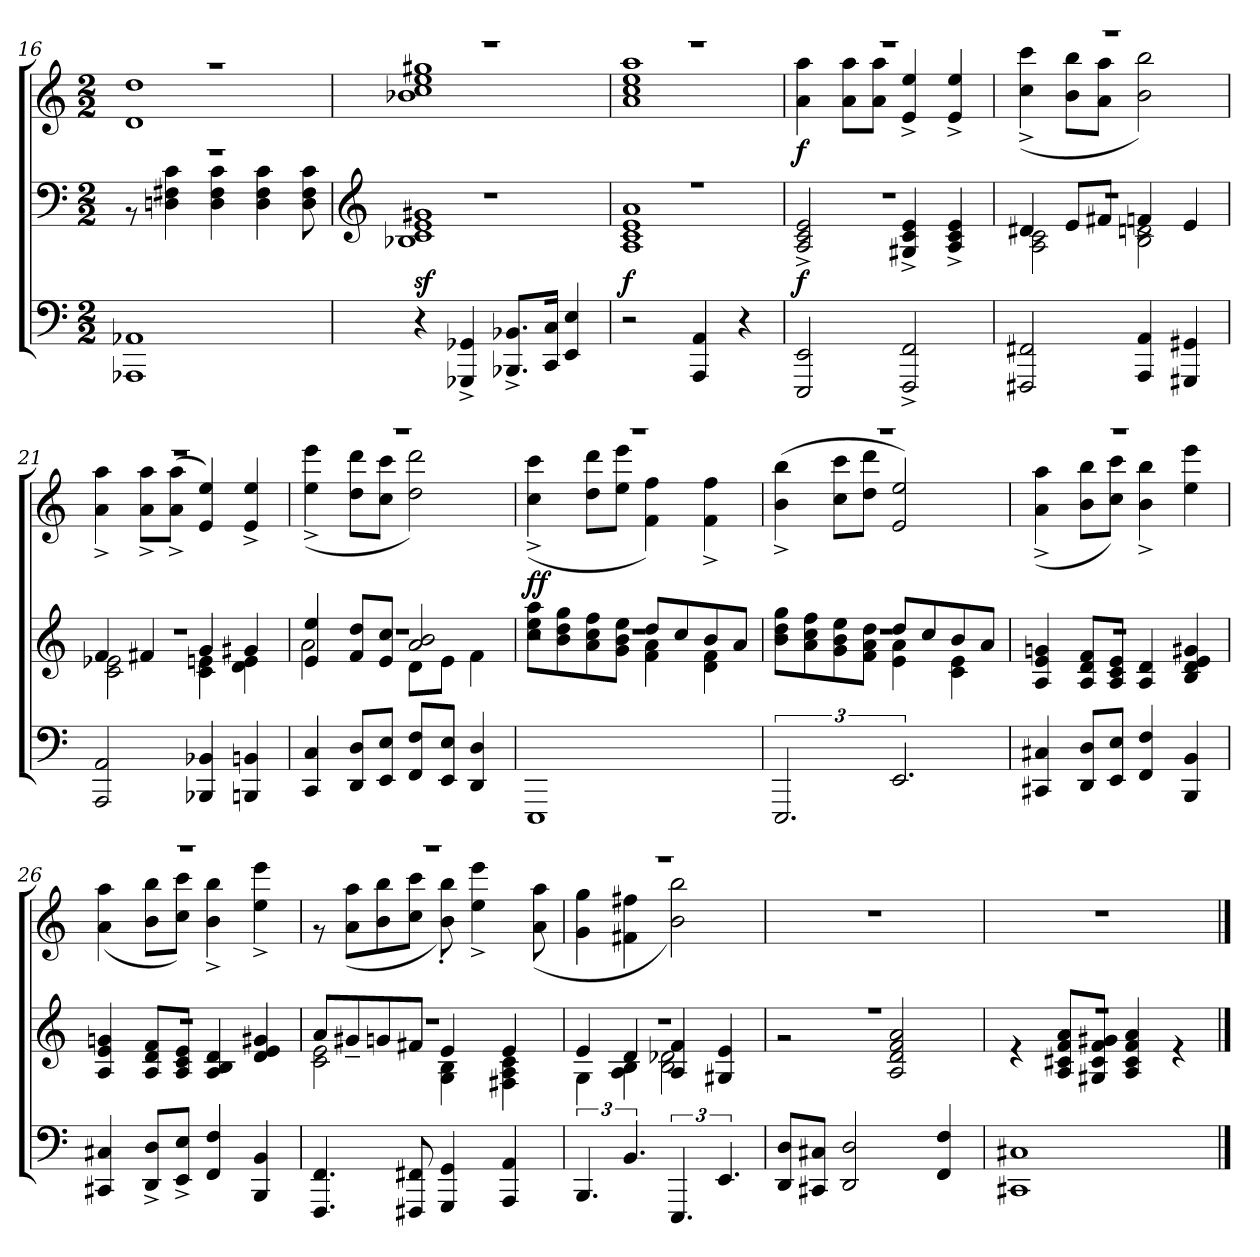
**kern	**kern	**dynam	**kern	**dynam
*part2	*part2	*part2	*part1	*part1
*staff3	*staff2	*staff2/3	*staff1	*staff1
*clefF4	*clefF4	*	*clefG2	*
*k[]	*k[]	*	*k[]	*
*M2/2	*M2/2	*	*M2/2	*
=16	=16	=16	=16	=16
*	*^	*	*^	*
1AAA-X 1AA-X	1r	8r	.	1r	1d 1dd	.
.	.	4Dn\ 4F#X\ 4c\	.	.	.	.
.	.	4D\ 4F#\ 4c\	.	.	.	.
.	.	4D\ 4F#\ 4c\	.	.	.	.
.	.	8D\ 8F#\ 8c\	.	.	.	.
=17	=17	=17	=17	=17	=17	=17
*	*clefG2	*	*	*	*	*
!	!	!	!LO:DY:a=2	!	!	!
4r	1r	1B-X 1c 1e 1g#X	sf	1r	1b-X 1cc 1ee 1gg#X	.
4GGG-X/^ 4GG-X/^	.	.	.	.	.	.
8.BBB-X/^ 8.BB-X/^L	.	.	.	.	.	.
16CC/ 16C/Jk	.	.	.	.	.	.
4EE/ 4E/	.	.	.	.	.	.
=18	=18	=18	=18	=18	=18	=18
!	!	!	!LO:DY:a=2	!	!	!
2r	1r	1A 1c 1e 1a	f	1r	1a 1cc 1ee 1aa	.
4AAA/ 4AA/	.	.	.	.	.	.
4r	.	.	.	.	.	.
=19	=19	=19	=19	=19	=19	=19
!	!	!	!LO:DY:a=2	!	!	!LO:DY:b
2EEE/ 2EE/	1r	2A/^ 2c/^ 2e/^	f	1r	4a\ 4aa\	f
.	.	.	.	.	8a\ 8aa\L	.
.	.	.	.	.	8a\ 8aa\J	.
2FFF/^ 2FF/^	.	4G#X/^ 4c/^ 4e/^	.	.	4e/^ 4ee/^	.
.	.	4A/^ 4c/^ 4e/^	.	.	4e/^ 4ee/^	.
=20	=20	=20	=20	=20	=20	=20
*	*	*^	*	*	*	*
2FFF#X/ 2FF#X/	1r	4d#X/	2A\ 2c\	.	1r	(>4cc\^ 4ccc\^	.
.	.	8e/L	.	.	.	8b\ 8bb\L	.
.	.	8f#X/J	.	.	.	8a\ 8aa\J	.
4AAA/ 4AA/	.	4fn^/	2B\ 2dn\	.	.	2b\ 2bb\)	.
4GGG#X/ 4GG#X/	.	4e/	.	.	.	.	.
=21	=21	=21	=21	=21	=21	=21	=21
2AAA/ 2AA/	1r	4f/	2c\ 2e-X\	.	1r	4a\^ 4aa\^	.
.	.	4f#X/	.	.	.	8a\^ 8aa\^L	.
.	.	.	.	.	.	(>8a\^ 8aa\^J	.
4BBB-X/ 4BB-X/	.	4g^/	4c\ 4en\	.	.	4e/ 4ee/)	.
4BBBn/ 4BBn/	.	4g#X/	4d\ 4e\	.	.	4e/^ 4ee/^	.
=22	=22	=22	=22	=22	=22	=22	=22
4CC/ 4C/	1r	4e/ 4ee/	2a\	.	1r	(>4ee\^ 4eee\^	.
8DD/ 8D/L	.	8f/ 8dd/L	.	.	.	8dd\ 8ddd\L	.
8EE/ 8E/J	.	8e/ 8cc/J	.	.	.	8cc\ 8ccc\J	.
8FF/ 8F/L	.	2a/ 2b/	8d\L	.	.	2dd\ 2ddd\)	.
8EE/ 8E/J	.	.	8e\J	.	.	.	.
4DD/ 4D/	.	.	4f\	.	.	.	.
=23	=23	=23	=23	=23	=23	=23	=23
!	!	!	!	!	!	!	!LO:DY:b
1EEE	1r	2r	8cc\ 8ee\ 8aa\L	.	1r	(>4cc\^ 4ccc\^	ff
.	.	.	8b\ 8dd\ 8gg\	.	.	.	.
.	.	.	8a\ 8cc\ 8ff\	.	.	8dd\ 8ddd\L	.
.	.	.	8g\ 8b\ 8ee\J	.	.	8ee\ 8eee\J	.
.	.	8dd/L	4f\ 4a\	.	.	4f\ 4ff\)	.
.	.	8cc/	.	.	.	.	.
.	.	8b/	4d\ 4f\	.	.	4f\^ 4ff\^	.
.	.	8a/J	.	.	.	.	.
=24	=24	=24	=24	=24	=24	=24	=24
3.EEE	1r	2r	8b\ 8dd\ 8gg\L	.	1r	(>4b\^ 4bb\^	.
.	.	.	8a\ 8cc\ 8ff\	.	.	.	.
.	.	.	8g\ 8b\ 8ee\	.	.	8cc\ 8ccc\L	.
.	.	.	8f\ 8a\ 8dd\J	.	.	8dd\ 8ddd\J	.
3.EE	.	8dd/L	4e\ 4a\	.	.	2e/ 2ee/)	.
.	.	8cc/	.	.	.	.	.
.	.	8b/	4c\ 4e\	.	.	.	.
.	.	8a/J	.	.	.	.	.
*	*	*v	*v	*	*	*	*
=25	=25	=25	=25	=25	=25	=25
4CC#X/ 4C#X/	1r	4A/ 4e/ 4gn/	.	1r	(>4a\^ 4aa\^	.
8DD/ 8D/L	.	8A/ 8d/ 8f/L	.	.	8b\ 8bb\L	.
8EE/ 8E/J	.	8A/ 8c/ 8e/J	.	.	8cc\ 8ccc\J)	.
4FF/ 4F/	.	4A/ 4d/	.	.	4b\^ 4bb\^	.
4BBB/ 4BB/	.	4B/ 4d/ 4e/ 4g#X/	.	.	4ee\ 4eee\	.
=26	=26	=26	=26	=26	=26	=26
4CC#X/ 4C#X/	1r	4A/ 4e/ 4gn/	.	1r	(>4a\ 4aa\	.
8DD/^ 8D/^L	.	8A/ 8d/ 8f/L	.	.	8b\ 8bb\L	.
8EE/^ 8E/^J	.	8A/ 8c/ 8e/J	.	.	8cc\ 8ccc\J)	.
4FF/ 4F/	.	4A/ 4B/ 4d/	.	.	4b\^ 4bb\^	.
4BBB/ 4BB/	.	4d/ 4e/ 4g#X/	.	.	4ee\^ 4eee\^	.
=27	=27	=27	=27	=27	=27	=27
*	*	*^	*	*	*	*
4.FFF/ 4.FF/	1r	8a/L	2c\ 2e\	.	1r	8r	.
.	.	8g#X~/	.	.	.	(>8a\ 8aa\L	.
.	.	8gn/	.	.	.	8b\ 8bb\	.
8FFF#X/ 8FF#X/	.	8f#X/J	.	.	.	8cc\ 8ccc\J	.
4GGG/ 4GG/	.	4e/	4G\ 4B\	.	.	8b\' 8bb\')	.
.	.	.	.	.	.	4ee\^ 4eee\^	.
4AAA/ 4AA/	.	4e/	4F#X\ 4A\ 4c\	.	.	.	.
.	.	.	.	.	.	(>8a\ 8aa\	.
=28	=28	=28	=28	=28	=28	=28	=28
6.BBB/	1r	4e/	4G\	.	1r	4g\ 4gg\	.
6.BB/	.	4d/	4A\ 4B\	.	.	4f#X\ 4ff#X\	.
6.EEE/	.	4A/ 4f/	2B\ 2d-X\	.	.	2b\ 2bb\)	.
6.EE/	.	4G#X/ 4e/	.	.	.	.	.
*	*	*v	*v	*	*	*	*
*	*	*	*	*v	*v	*
=29	=29	=29	=29	=29	=29
8DD/ 8D/L	1r	2r	.	1r	.
8CC#X/ 8C#X/J	.	.	.	.	.
2DD/ 2D/	.	.	.	.	.
.	.	2A/ 2d/ 2f/ 2a/	.	.	.
4FF/ 4F/	.	.	.	.	.
=30	=30	=30	=30	=30	=30
1CC#X 1C#X	1r	4r	.	1r	.
.	.	8A/ 8c#X/ 8f/ 8a/L	.	.	.
.	.	8G#X/ 8c#/ 8f/ 8g#X/J	.	.	.
.	.	4A/ 4c#/ 4f/ 4a/	.	.	.
.	.	4r	.	.	.
*	*v	*v	*	*	*
==	==	==	==	==
*-	*-	*-	*-	*-
